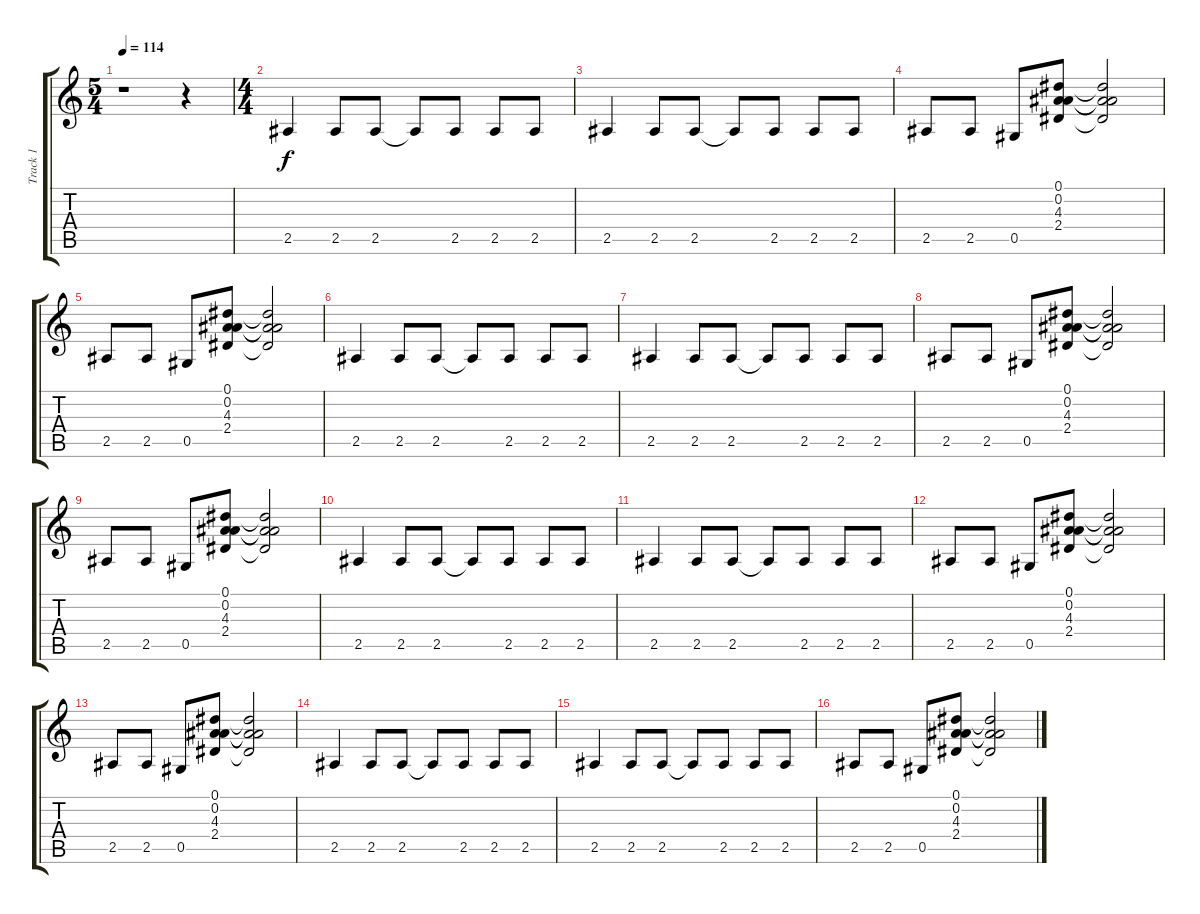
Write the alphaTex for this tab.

\track ("Track 1" "Track 1") {instrument distortionguitar}
\staff {score tabs}
\tuning (Eb4 Bb3 Gb3 Db3 Ab2 Eb2) {hide}
\ts (5 4)
\tempo 114
\clef g2
\ks c
r.1{dy f} r.4 |
\ts (4 4)
2.5.4 2.5.8 2.5.8 2.5{t}.8 2.5.8 2.5.8 2.5.8 |
2.5.4 2.5.8 2.5.8 2.5{t}.8 2.5.8 2.5.8 2.5.8 |
2.5.8 2.5.8 0.5.8 (0.1 0.2 4.3 2.4).8 (0.1{t} 0.2{t} 4.3{t} 2.4{t}).2 |
2.5.8 2.5.8 0.5.8 (0.1 0.2 4.3 2.4).8 (0.1{t} 0.2{t} 4.3{t} 2.4{t}).2 |
2.5.4 2.5.8 2.5.8 2.5{t}.8 2.5.8 2.5.8 2.5.8 |
2.5.4 2.5.8 2.5.8 2.5{t}.8 2.5.8 2.5.8 2.5.8 |
2.5.8 2.5.8 0.5.8 (0.1 0.2 4.3 2.4).8 (0.1{t} 0.2{t} 4.3{t} 2.4{t}).2 |
2.5.8 2.5.8 0.5.8 (0.1 0.2 4.3 2.4).8 (0.1{t} 0.2{t} 4.3{t} 2.4{t}).2 |
2.5.4 2.5.8 2.5.8 2.5{t}.8 2.5.8 2.5.8 2.5.8 |
2.5.4 2.5.8 2.5.8 2.5{t}.8 2.5.8 2.5.8 2.5.8 |
2.5.8 2.5.8 0.5.8 (0.1 0.2 4.3 2.4).8 (0.1{t} 0.2{t} 4.3{t} 2.4{t}).2 |
2.5.8 2.5.8 0.5.8 (0.1 0.2 4.3 2.4).8 (0.1{t} 0.2{t} 4.3{t} 2.4{t}).2 |
2.5.4 2.5.8 2.5.8 2.5{t}.8 2.5.8 2.5.8 2.5.8 |
2.5.4 2.5.8 2.5.8 2.5{t}.8 2.5.8 2.5.8 2.5.8 |
2.5.8 2.5.8 0.5.8 (0.1 0.2 4.3 2.4).8 (0.1{t} 0.2{t} 4.3{t} 2.4{t}).2
